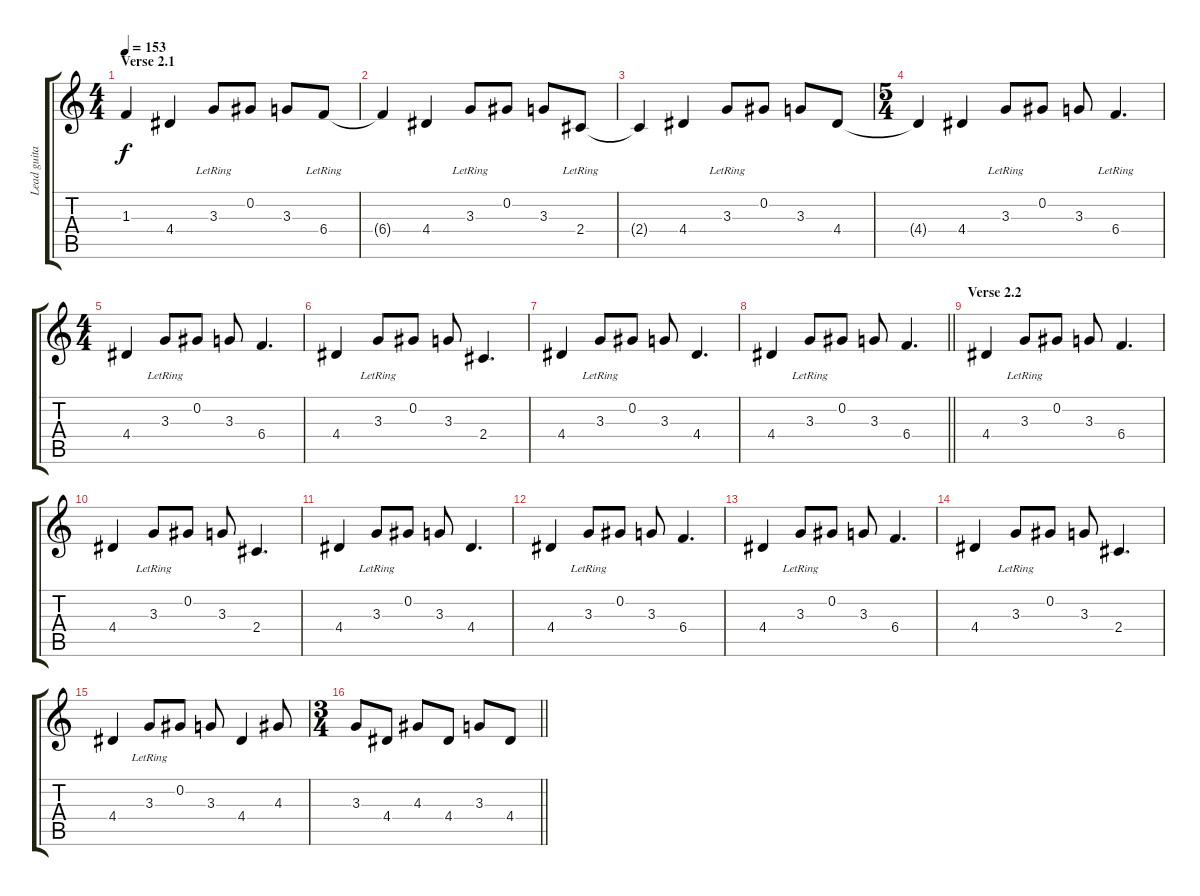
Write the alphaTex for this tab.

\track ("Lead guitar" "Lead guita") {instrument distortionguitar}
\staff {score tabs}
\tuning (Db4 Ab3 E3 B2 Gb2 B1) {hide}
\ts (4 4)
\section ("" "Verse 2.1")
\tempo 153
\clef g2
\ks c
1.3{t}.4{dy f} 4.4.4 3.3{lr}.8 0.2.8 3.3.8 6.4{lr}.8 |
6.4{t}.4 4.4.4 3.3{lr}.8 0.2.8 3.3.8 2.4{lr}.8 |
2.4{t}.4 4.4.4 3.3{lr}.8 0.2.8 3.3.8 4.4.8 |
\ts (5 4)
4.4{t}.4 4.4.4 3.3{lr}.8 0.2.8 3.3.8 6.4{lr}.4{d} |
\ts (4 4)
4.4.4 3.3{lr}.8 0.2.8 3.3.8 6.4.4{d} |
4.4.4 3.3{lr}.8 0.2.8 3.3.8 2.4.4{d} |
4.4.4 3.3{lr}.8 0.2.8 3.3.8 4.4.4{d} |
\barLineRight lightlight
4.4.4 3.3{lr}.8 0.2.8 3.3.8 6.4.4{d} |
\section ("" "Verse 2.2")
4.4.4 3.3{lr}.8 0.2.8 3.3.8 6.4.4{d} |
4.4.4 3.3{lr}.8 0.2.8 3.3.8 2.4.4{d} |
4.4.4 3.3{lr}.8 0.2.8 3.3.8 4.4.4{d} |
4.4.4 3.3{lr}.8 0.2.8 3.3.8 6.4.4{d} |
4.4.4 3.3{lr}.8 0.2.8 3.3.8 6.4.4{d} |
4.4.4 3.3{lr}.8 0.2.8 3.3.8 2.4.4{d} |
4.4.4 3.3{lr}.8 0.2.8 3.3.8 4.4.4 4.3.8 |
\ts (3 4)
\barLineRight lightlight
3.3.8{volume 9} 4.4.8 4.3.8 4.4.8 3.3.8 4.4.8
